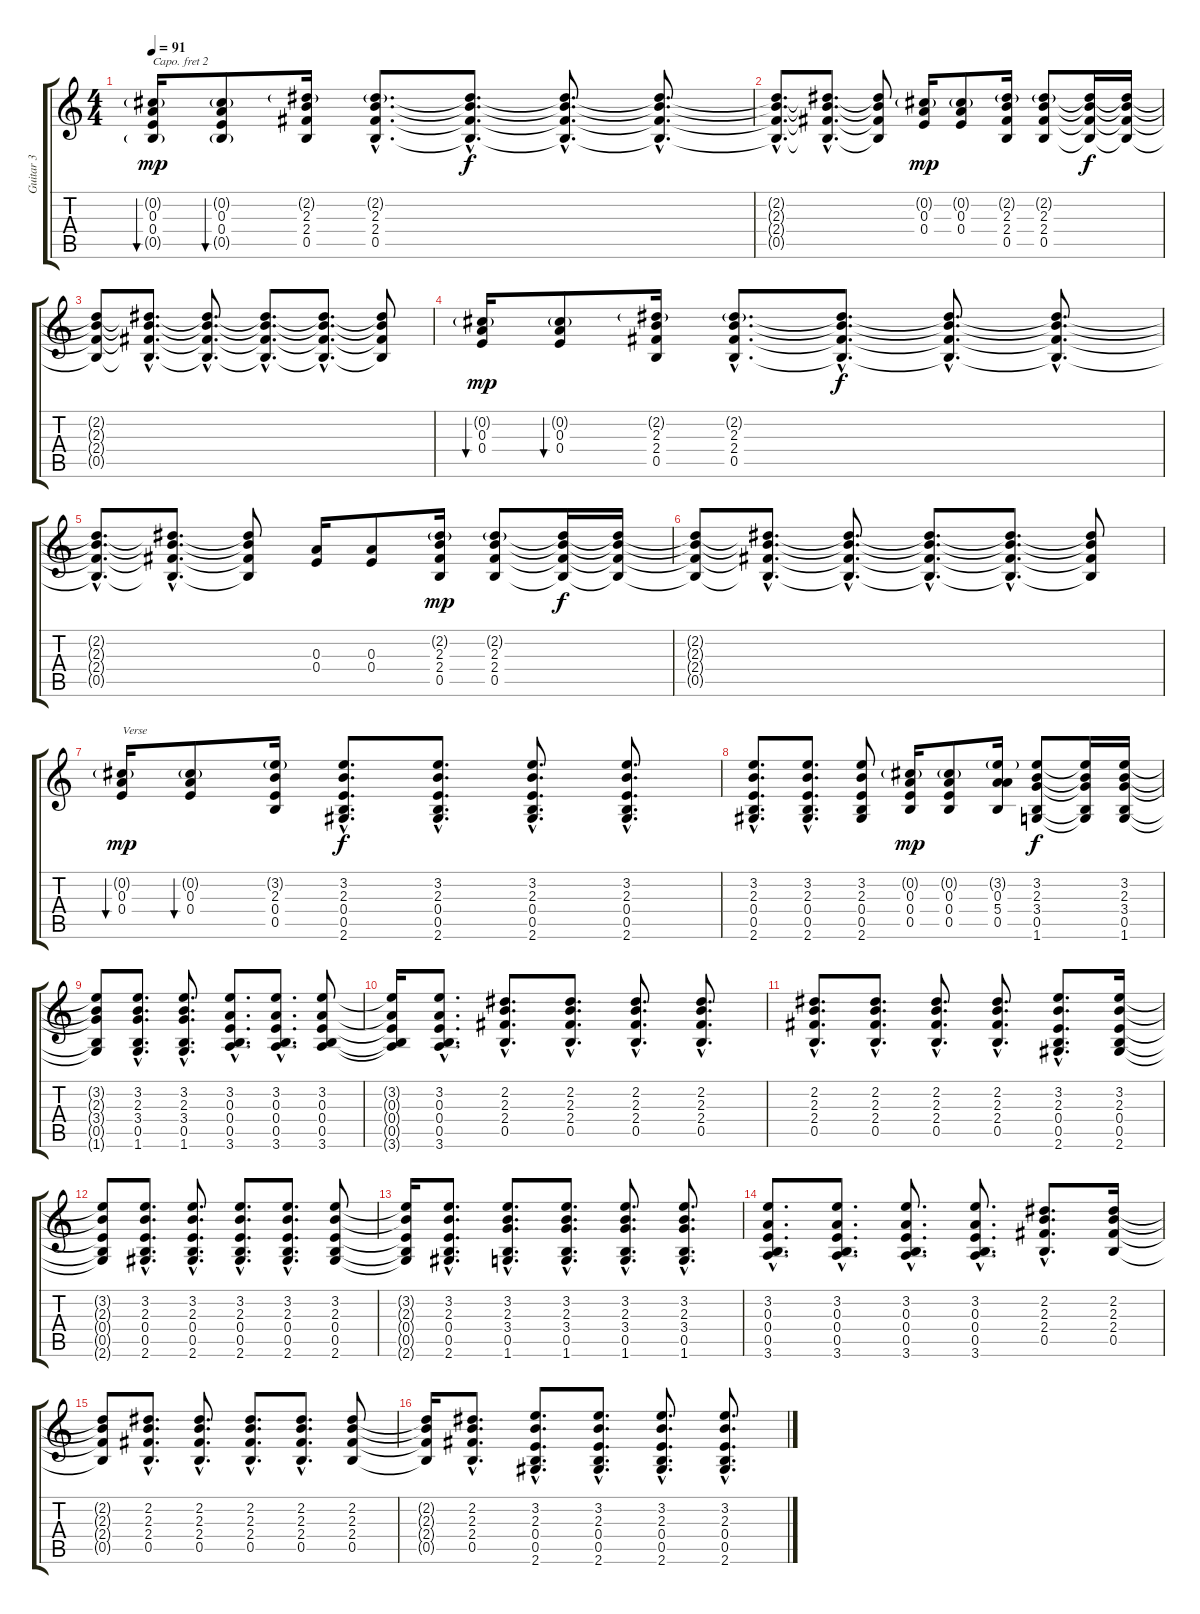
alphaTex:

\track ("Guitar 3" "Guitar 3") {instrument distortionguitar}
\staff {score tabs}
\capo 2
\tuning (E4 B3 G3 D3 A2 E2) {hide}
\ts (4 4)
\tempo 91
\clef g2
\ks c
(0.2{g} 0.3 0.4 0.5{g}).16{bu 60 dy mp instrument distortionguitar} (0.2{g} 0.3 0.4 0.5{g}).8{bu 60} (2.2{g} 2.3 2.4 0.5).16 (2.2{g hac} 2.3{hac} 2.4{hac} 0.5{hac}).8{d} (2.2{hac t} 2.3{hac t} 2.4{hac t} 0.5{hac t}).8{d dy f} (2.2{hac t} 2.3{hac t} 2.4{hac t} 0.5{hac t}).8{d} (2.2{hac t} 2.3{hac t} 2.4{hac t} 0.5{hac t}).8{d} |
(2.2{hac t} 2.3{hac t} 2.4{hac t} 0.5{hac t}).8{d} (2.2{hac t} 2.3{hac t} 2.4{hac t} 0.5{hac t}).8{d} (2.2{t} 2.3{t} 2.4{t} 0.5{t}).8 (0.2{g} 0.3 0.4).16{dy mp} (0.2{g} 0.3 0.4).8 (2.2{g} 2.3 2.4 0.5).16 (2.2{g} 2.3 2.4 0.5).8 (2.2{t} 2.3{t} 2.4{t} 0.5{t}).16{dy f} (2.2{t} 2.3{t} 2.4{t} 0.5{t}).16 |
(2.2{t} 2.3{t} 2.4{t} 0.5{t}).8 (2.2{hac t} 2.3{hac t} 2.4{hac t} 0.5{hac t}).8{d} (2.2{hac t} 2.3{hac t} 2.4{hac t} 0.5{hac t}).8{d} (2.2{hac t} 2.3{hac t} 2.4{hac t} 0.5{hac t}).8{d} (2.2{hac t} 2.3{hac t} 2.4{hac t} 0.5{hac t}).8{d} (2.2{t} 2.3{t} 2.4{t} 0.5{t}).8 |
(0.2{g} 0.3 0.4).16{bu 60 dy mp} (0.2{g} 0.3 0.4).8{bu 60} (2.2{g} 2.3 2.4 0.5).16 (2.2{g hac} 2.3{hac} 2.4{hac} 0.5{hac}).8{d} (2.2{hac t} 2.3{hac t} 2.4{hac t} 0.5{hac t}).8{d dy f} (2.2{hac t} 2.3{hac t} 2.4{hac t} 0.5{hac t}).8{d} (2.2{hac t} 2.3{hac t} 2.4{hac t} 0.5{hac t}).8{d} |
(2.2{hac t} 2.3{hac t} 2.4{hac t} 0.5{hac t}).8{d} (2.2{hac t} 2.3{hac t} 2.4{hac t} 0.5{hac t}).8{d} (2.2{t} 2.3{t} 2.4{t} 0.5{t}).8 (0.3 0.4).16 (0.3 0.4).8 (2.2{g} 2.3 2.4 0.5).16{dy mp} (2.2{g} 2.3 2.4 0.5).8 (2.2{t} 2.3{t} 2.4{t} 0.5{t}).16{dy f} (2.2{t} 2.3{t} 2.4{t} 0.5{t}).16 |
(2.2{t} 2.3{t} 2.4{t} 0.5{t}).8 (2.2{hac t} 2.3{hac t} 2.4{hac t} 0.5{hac t}).8{d} (2.2{hac t} 2.3{hac t} 2.4{hac t} 0.5{hac t}).8{d} (2.2{hac t} 2.3{hac t} 2.4{hac t} 0.5{hac t}).8{d} (2.2{hac t} 2.3{hac t} 2.4{hac t} 0.5{hac t}).8{d} (2.2{t} 2.3{t} 2.4{t} 0.5{t}).8 |
(0.2{g} 0.3 0.4).16{bu 60 txt "Verse" dy mp} (0.2{g} 0.3 0.4).8{bu 60} (3.2{g} 2.3 0.4 0.5).16 (3.2{hac} 2.3{hac} 0.4{hac} 0.5{hac} 2.6{hac}).8{d dy f} (3.2{hac} 2.3{hac} 0.4{hac} 0.5{hac} 2.6{hac}).8{d} (3.2{hac} 2.3{hac} 0.4{hac} 0.5{hac} 2.6{hac}).8{d} (3.2{hac} 2.3{hac} 0.4{hac} 0.5{hac} 2.6{hac}).8{d} |
(3.2{hac} 2.3{hac} 0.4{hac} 0.5{hac} 2.6{hac}).8{d} (3.2{hac} 2.3{hac} 0.4{hac} 0.5{hac} 2.6{hac}).8{d} (3.2 2.3 0.4 0.5 2.6).8 (0.2{g} 0.3 0.4 0.5).16{dy mp} (0.2{g} 0.3 0.4 0.5).8 (3.2{g} 0.3 5.4 0.5).16 (3.2 2.3 3.4 0.5 1.6).8{dy f} (3.2{t} 2.3{t} 3.4{t} 0.5{t} 1.6{t}).16 (3.2 2.3 3.4 0.5 1.6).16 |
(3.2{t} 2.3{t} 3.4{t} 0.5{t} 1.6{t}).8 (3.2{hac} 2.3{hac} 3.4{hac} 0.5{hac} 1.6{hac}).8{d} (3.2{hac} 2.3{hac} 3.4{hac} 0.5{hac} 1.6{hac}).8{d} (3.2{hac} 0.3{hac} 0.4{hac} 0.5{hac} 3.6{hac}).8{d} (3.2{hac} 0.3{hac} 0.4{hac} 0.5{hac} 3.6{hac}).8{d} (3.2 0.3 0.4 0.5 3.6).8 |
(3.2{t} 0.3{t} 0.4{t} 0.5{t} 3.6{t}).16 (3.2{hac} 0.3{hac} 0.4{hac} 0.5{hac} 3.6{hac}).8{d} (2.2{hac} 2.3{hac} 2.4{hac} 0.5{hac}).8{d} (2.2{hac} 2.3{hac} 2.4{hac} 0.5{hac}).8{d} (2.2{hac} 2.3{hac} 2.4{hac} 0.5{hac}).8{d} (2.2{hac} 2.3{hac} 2.4{hac} 0.5{hac}).8{d} |
(2.2{hac} 2.3{hac} 2.4{hac} 0.5{hac}).8{d} (2.2{hac} 2.3{hac} 2.4{hac} 0.5{hac}).8{d} (2.2{hac} 2.3{hac} 2.4{hac} 0.5{hac}).8{d} (2.2{hac} 2.3{hac} 2.4{hac} 0.5{hac}).8{d} (3.2{hac} 2.3{hac} 0.4{hac} 0.5{hac} 2.6{hac}).8{d} (3.2 2.3 0.4 0.5 2.6).16 |
(3.2{t} 2.3{t} 0.4{t} 0.5{t} 2.6{t}).8 (3.2{hac} 2.3{hac} 0.4{hac} 0.5{hac} 2.6{hac}).8{d} (3.2{hac} 2.3{hac} 0.4{hac} 0.5{hac} 2.6{hac}).8{d} (3.2{hac} 2.3{hac} 0.4{hac} 0.5{hac} 2.6{hac}).8{d} (3.2{hac} 2.3{hac} 0.4{hac} 0.5{hac} 2.6{hac}).8{d} (3.2 2.3 0.4 0.5 2.6).8 |
(3.2{t} 2.3{t} 0.4{t} 0.5{t} 2.6{t}).16 (3.2{hac} 2.3{hac} 0.4{hac} 0.5{hac} 2.6{hac}).8{d} (3.2{hac} 2.3{hac} 3.4{hac} 0.5{hac} 1.6{hac}).8{d} (3.2{hac} 2.3{hac} 3.4{hac} 0.5{hac} 1.6{hac}).8{d} (3.2{hac} 2.3{hac} 3.4{hac} 0.5{hac} 1.6{hac}).8{d} (3.2{hac} 2.3{hac} 3.4{hac} 0.5{hac} 1.6{hac}).8{d} |
(3.2{hac} 0.3{hac} 0.4{hac} 0.5{hac} 3.6{hac}).8{d} (3.2{hac} 0.3{hac} 0.4{hac} 0.5{hac} 3.6{hac}).8{d} (3.2{hac} 0.3{hac} 0.4{hac} 0.5{hac} 3.6{hac}).8{d} (3.2{hac} 0.3{hac} 0.4{hac} 0.5{hac} 3.6{hac}).8{d} (2.2{hac} 2.3{hac} 2.4{hac} 0.5{hac}).8{d} (2.2 2.3 2.4 0.5).16 |
(2.2{t} 2.3{t} 2.4{t} 0.5{t}).8 (2.2{hac} 2.3{hac} 2.4{hac} 0.5{hac}).8{d} (2.2{hac} 2.3{hac} 2.4{hac} 0.5{hac}).8{d} (2.2{hac} 2.3{hac} 2.4{hac} 0.5{hac}).8{d} (2.2{hac} 2.3{hac} 2.4{hac} 0.5{hac}).8{d} (2.2 2.3 2.4 0.5).8 |
(2.2{t} 2.3{t} 2.4{t} 0.5{t}).16 (2.2{hac} 2.3{hac} 2.4{hac} 0.5{hac}).8{d} (3.2{hac} 2.3{hac} 0.4{hac} 0.5{hac} 2.6{hac}).8{d} (3.2{hac} 2.3{hac} 0.4{hac} 0.5{hac} 2.6{hac}).8{d} (3.2{hac} 2.3{hac} 0.4{hac} 0.5{hac} 2.6{hac}).8{d} (3.2{hac} 2.3{hac} 0.4{hac} 0.5{hac} 2.6{hac}).8{d}
